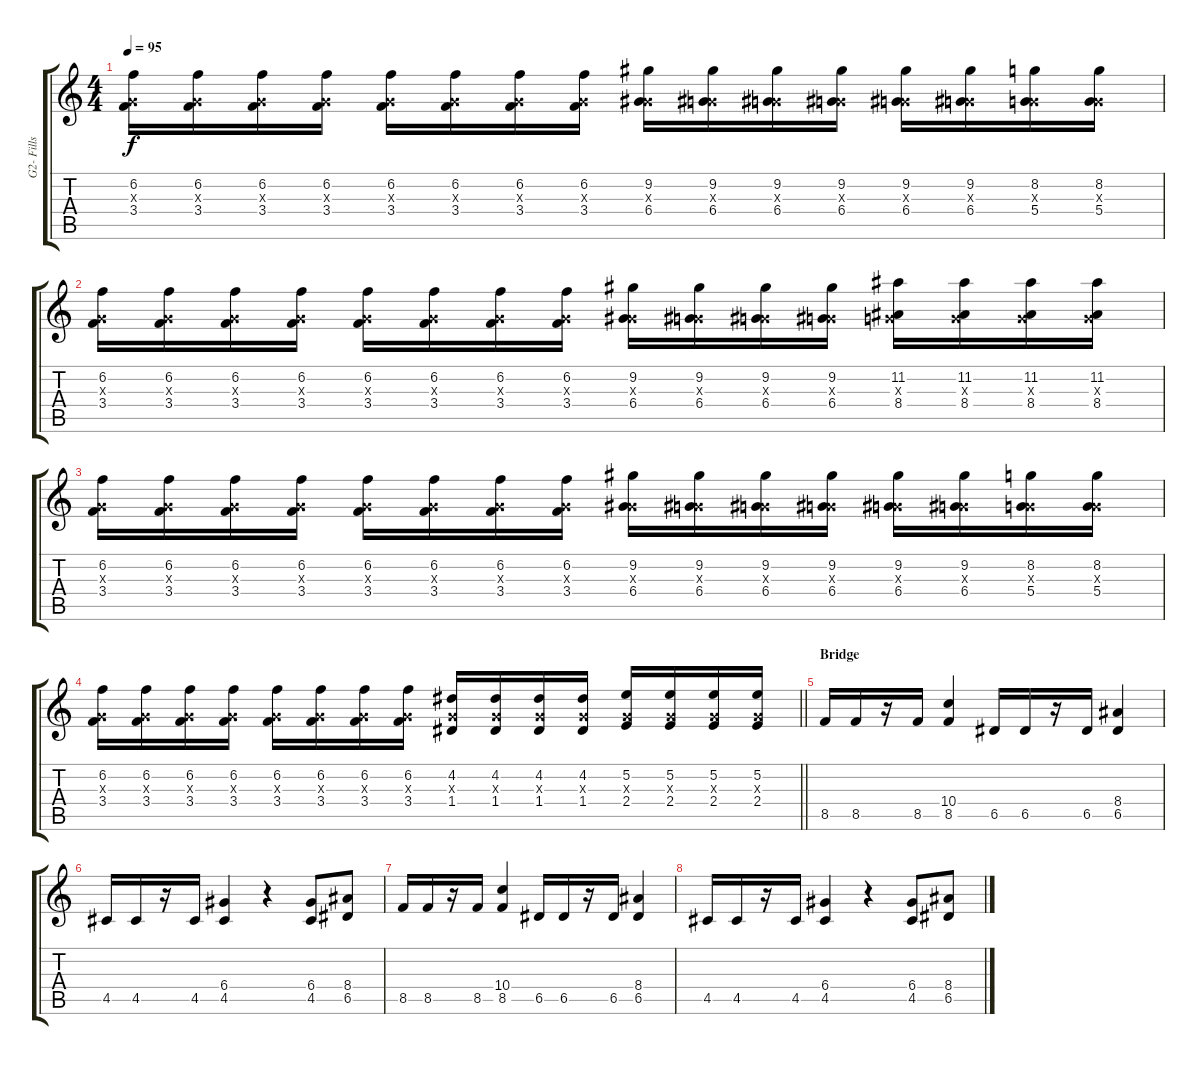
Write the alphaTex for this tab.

\track ("G2- Fills Background/Solo" "G2- Fills ") {instrument overdrivenguitar}
\staff {score tabs}
\tuning (E4 B3 G3 D3 A2 E2) {hide}
\ts (4 4)
\tempo 95
\clef g2
\ks c
(6.2 0.3{x} 3.4).16{dy f} (6.2 0.3{x} 3.4).16 (6.2 0.3{x} 3.4).16 (6.2 0.3{x} 3.4).16 (6.2 0.3{x} 3.4).16 (6.2 0.3{x} 3.4).16 (6.2 0.3{x} 3.4).16 (6.2 0.3{x} 3.4).16 (9.2 0.3{x} 6.4).16 (9.2 0.3{x} 6.4).16 (9.2 0.3{x} 6.4).16 (9.2 0.3{x} 6.4).16 (9.2 0.3{x} 6.4).16 (9.2 0.3{x} 6.4).16 (8.2 0.3{x} 5.4).16 (8.2 0.3{x} 5.4).16 |
(6.2 0.3{x} 3.4).16 (6.2 0.3{x} 3.4).16 (6.2 0.3{x} 3.4).16 (6.2 0.3{x} 3.4).16 (6.2 0.3{x} 3.4).16 (6.2 0.3{x} 3.4).16 (6.2 0.3{x} 3.4).16 (6.2 0.3{x} 3.4).16 (9.2 0.3{x} 6.4).16 (9.2 0.3{x} 6.4).16 (9.2 0.3{x} 6.4).16 (9.2 0.3{x} 6.4).16 (11.2 0.3{x} 8.4).16 (11.2 0.3{x} 8.4).16 (11.2 0.3{x} 8.4).16 (11.2 0.3{x} 8.4).16 |
(6.2 0.3{x} 3.4).16 (6.2 0.3{x} 3.4).16 (6.2 0.3{x} 3.4).16 (6.2 0.3{x} 3.4).16 (6.2 0.3{x} 3.4).16 (6.2 0.3{x} 3.4).16 (6.2 0.3{x} 3.4).16 (6.2 0.3{x} 3.4).16 (9.2 0.3{x} 6.4).16 (9.2 0.3{x} 6.4).16 (9.2 0.3{x} 6.4).16 (9.2 0.3{x} 6.4).16 (9.2 0.3{x} 6.4).16 (9.2 0.3{x} 6.4).16 (8.2 0.3{x} 5.4).16 (8.2 0.3{x} 5.4).16 |
\barLineRight lightlight
(6.2 0.3{x} 3.4).16 (6.2 0.3{x} 3.4).16 (6.2 0.3{x} 3.4).16 (6.2 0.3{x} 3.4).16 (6.2 0.3{x} 3.4).16 (6.2 0.3{x} 3.4).16 (6.2 0.3{x} 3.4).16 (6.2 0.3{x} 3.4).16 (4.2 0.3{x} 1.4).16 (4.2 0.3{x} 1.4).16 (4.2 0.3{x} 1.4).16 (4.2 0.3{x} 1.4).16 (5.2 0.3{x} 2.4).16 (5.2 0.3{x} 2.4).16 (5.2 0.3{x} 2.4).16 (5.2 0.3{x} 2.4).16 |
\section ("" "Bridge")
8.5.16 8.5.16 r.16 8.5.16 (10.4 8.5).4 6.5.16 6.5.16 r.16 6.5.16 (8.4 6.5).4 |
4.5.16 4.5.16 r.16 4.5.16 (6.4 4.5).4 r.4 (6.4 4.5).8 (8.4 6.5).8 |
8.5.16 8.5.16 r.16 8.5.16 (10.4 8.5).4 6.5.16 6.5.16 r.16 6.5.16 (8.4 6.5).4 |
4.5.16 4.5.16 r.16 4.5.16 (6.4 4.5).4 r.4 (6.4 4.5).8 (8.4 6.5).8
